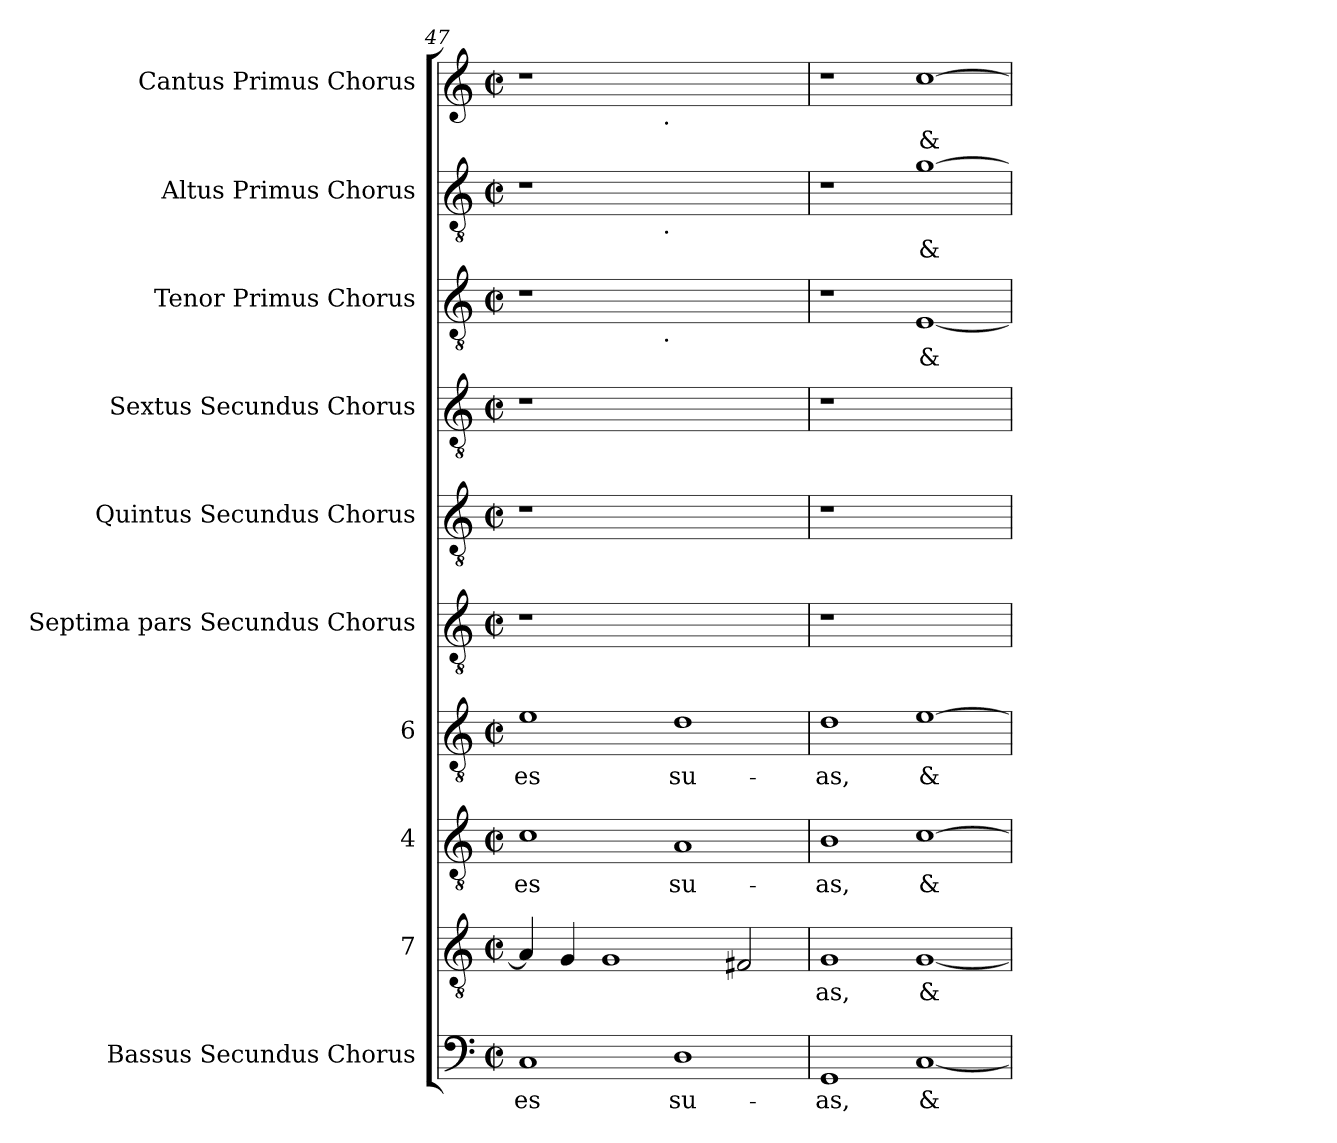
**kern	**text	**kern	**text	**kern	**text	**kern	**text	**kern	**kern	**kern	**kern	**text	**kern	**text	**kern	**text
*part10	*part10	*part9	*part9	*part8	*part8	*part7	*part7	*part6	*part5	*part4	*part3	*part3	*part2	*part2	*part1	*part1
*staff10	*staff10	*staff9	*staff9	*staff8	*staff8	*staff7	*staff7	*staff6	*staff5	*staff4	*staff3	*staff3	*staff2	*staff2	*staff1	*staff1
*I"Bassus  Secundus Chorus	*	*I"7	*	*I"4	*	*I"6	*	*I"Septima pars  Secundus Chorus	*I"Quintus  Secundus Chorus	*I"Sextus  Secundus Chorus	*I"Tenor  Primus Chorus	*	*I"Altus  Primus Chorus	*	*I"Cantus  Primus Chorus	*
*I'B	*	*	*	*	*	*	*	*	*	*	*I'T	*	*I'A	*	*I'C	*
*clefF4	*	*clefGv2	*	*clefGv2	*	*clefGv2	*	*clefGv2	*clefGv2	*clefGv2	*clefGv2	*	*clefGv2	*	*clefG2	*
*k[]	*	*k[]	*	*k[]	*	*k[]	*	*k[]	*k[]	*k[]	*k[]	*	*k[]	*	*k[]	*
*C:	*	*C:	*	*C:	*	*C:	*	*C:	*C:	*C:	*C:	*	*C:	*	*C:	*
*M2/2	*	*M2/2	*	*M2/2	*	*M2/2	*	*M2/2	*M2/2	*M2/2	*M2/2	*	*M2/2	*	*M2/2	*
*met(c|)	*	*met(c|)	*	*met(c|)	*	*met(c|)	*	*met(c|)	*met(c|)	*met(c|)	*met(c|)	*	*met(c|)	*	*met(c|)	*
=47	=47	=47	=47	=47	=47	=47	=47	=47	=47	=47	=47	=47	=47	=47	=47	=47
!	!LO:LY:b:cj	!	!LO:LY:b:cj	!	!LO:LY:b:cj	!	!LO:LY:b:cj	!	!	!	!	!	!	!	!	!
*	*	*	*	*	*	*	*	*	*	*	*^	*	*^	*	*^	*
1C	-es	4A/]	--	1c	-es	1e	-es	1r	1r	1r	1r	2ryy	.	1r	2ryy	.	1r	2ryy	.
!	!	!	!LO:LY:b:cj	!	!	!	!	!	!	!	!	!	!	!	!	!	!	!	!
.	.	4G/	--	.	.	.	.	.	.	.	.	.	.	.	.	.	.	.	.
!	!	!	!LO:LY:b:cj	!	!	!	!	!	!	!	!	!	!	!	!	!	!	!	!
.	.	1G	--	.	.	.	.	.	.	.	.	4...ryy	.	.	4...ryy	.	.	4...ryy	.
!	!	!	!	!	!	!	!	!	!	!	!	!	!	!	!	!	!	!LO:TX:b:t=.	!
!	!	!	!	!	!	!	!	!	!	!	!	!	!	!	!LO:TX:b:t=.	!	!	!	!
!	!	!	!	!	!	!	!	!	!	!	!	!LO:TX:b:t=.	!	!	!	!	!	!	!
.	.	.	.	.	.	.	.	.	.	.	.	1ryy	.	.	1ryy	.	.	1ryy	.
!	!LO:LY:b:cj	!	!	!	!LO:LY:b:cj	!	!LO:LY:b:cj	!	!	!	!	!	!	!	!	!	!	!	!
1D	su-	.	.	1A	su-	1d	su-	1ryy	1ryy	1ryy	1ryy	.	.	1ryy	.	.	1ryy	.	.
!	!	!	!LO:LY:b:cj	!	!	!	!	!	!	!	!	!	!	!	!	!	!	!	!
.	.	2F#X/	--	.	.	.	.	.	.	.	.	.	.	.	.	.	.	.	.
.	.	.	.	.	.	.	.	.	.	.	.	32ryy	.	.	32ryy	.	.	32ryy	.
=48	=48	=48	=48	=48	=48	=48	=48	=48	=48	=48	=48	=48	=48	=48	=48	=48	=48	=48	=48
!	!LO:LY:b:cj	!	!LO:LY:b:cj	!	!LO:LY:b:cj	!	!LO:LY:b:cj	!	!	!	!	!	!	!	!	!	!	!	!
*	*	*	*	*	*	*	*	*	*	*	*v	*v	*	*	*	*	*v	*v	*
*	*	*	*	*	*	*	*	*	*	*	*	*	*v	*v	*	*	*
1GG	-as,	1G	-as,	1B	-as,	1d	-as,	1r	1r	1r	1r	.	1r	.	1r	.
!	!LO:LY:b:cj	!	!LO:LY:b:cj	!	!LO:LY:b:cj	!	!LO:LY:b:cj	!	!	!	!	!LO:LY:b:cj	!	!LO:LY:b:cj	!	!LO:LY:b:cj
[<1C	&	[<1G	&	[>1c	&	[>1e	&	1ryy	1ryy	1ryy	[<1E	&	[>1g	&	[>1cc	&
=	=	=	=	=	=	=	=	=	=	=	=	=	=	=	=	=
*-	*-	*-	*-	*-	*-	*-	*-	*-	*-	*-	*-	*-	*-	*-	*-	*-
